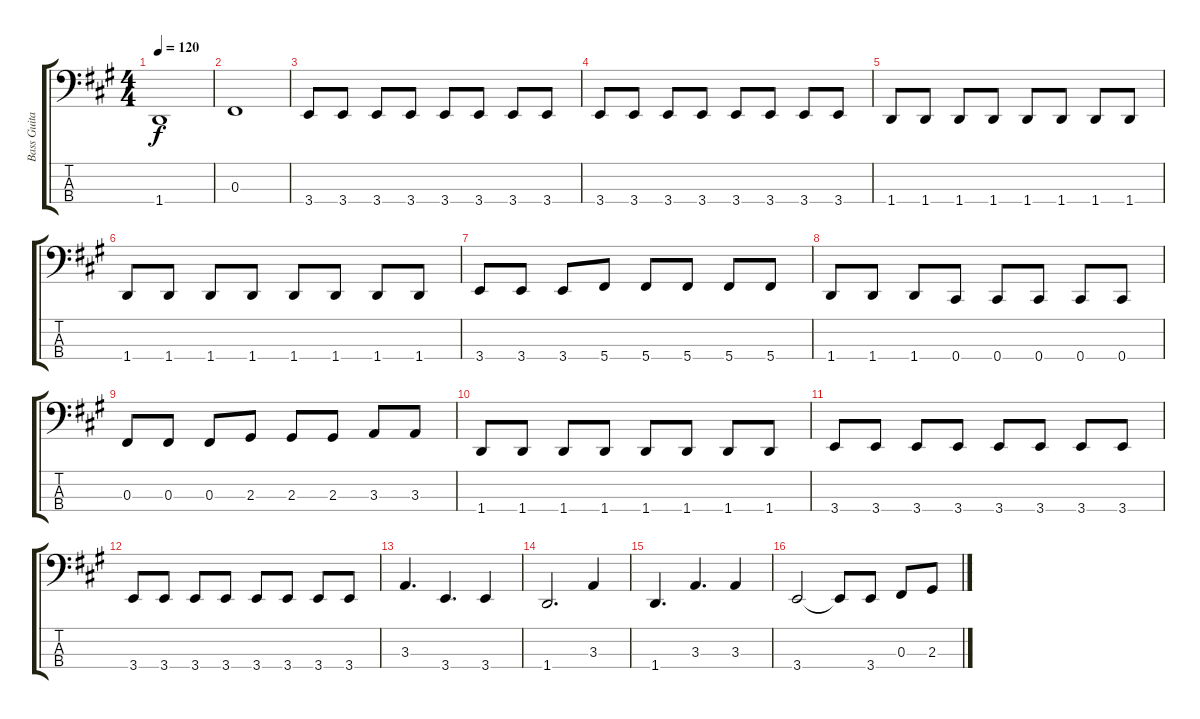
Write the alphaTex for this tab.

\track ("Bass Guitar" "Bass Guita") {instrument slapbass1}
\staff {score tabs}
\tuning (E2 B1 Gb1 Db1) {hide}
\ts (4 4)
\tempo 120
\clef f4
\ks a
1.4.1{dy f} |
0.3.1 |
3.4.8 3.4.8 3.4.8 3.4.8 3.4.8 3.4.8 3.4.8 3.4.8 |
3.4.8 3.4.8 3.4.8 3.4.8 3.4.8 3.4.8 3.4.8 3.4.8 |
1.4.8 1.4.8 1.4.8 1.4.8 1.4.8 1.4.8 1.4.8 1.4.8 |
1.4.8 1.4.8 1.4.8 1.4.8 1.4.8 1.4.8 1.4.8 1.4.8 |
3.4.8 3.4.8 3.4.8 5.4.8 5.4.8 5.4.8 5.4.8 5.4.8 |
1.4.8 1.4.8 1.4.8 0.4.8 0.4.8 0.4.8 0.4.8 0.4.8 |
0.3.8 0.3.8 0.3.8 2.3.8 2.3.8 2.3.8 3.3.8 3.3.8 |
1.4.8 1.4.8 1.4.8 1.4.8 1.4.8 1.4.8 1.4.8 1.4.8 |
3.4.8 3.4.8 3.4.8 3.4.8 3.4.8 3.4.8 3.4.8 3.4.8 |
3.4.8 3.4.8 3.4.8 3.4.8 3.4.8 3.4.8 3.4.8 3.4.8 |
3.3.4{d} 3.4.4{d} 3.4.4 |
1.4.2{d} 3.3.4 |
1.4.4{d} 3.3.4{d} 3.3.4 |
3.4.2 3.4{t}.8 3.4.8 0.3.8 2.3.8
